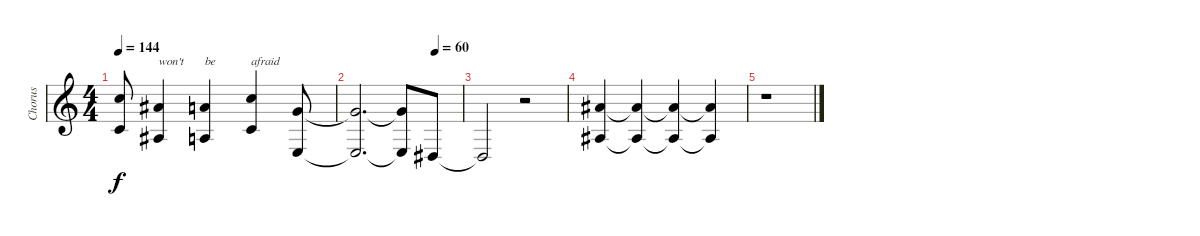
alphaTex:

\track ("Chorus" "Chorus") {instrument choiraahs}
\staff {score}
\tuning (E4 B3 G3 D3 A2 E2) {hide}
\ts (4 4)
\tempo 144
\clef g2
\ks c
(8.1{t} 5.3{t}).8{dy f} (6.1 3.3).4{txt "won't"} (5.1 2.3).4{txt "be"} (8.1 5.3).4{txt "afraid"} (3.1 2.4).8 |
\tempo (60 0.75)
(3.1{t} 2.4{t}).2{d} (3.1{t} 2.4{t}).8 1.4.8 |
1.4{t}.2 r.2 |
(6.1 3.3).4{volume 0} (6.1{t} 3.3{t}).4 (6.1{t} 3.3{t}).4 (6.1{t} 3.3{t}).4 |
r.1
